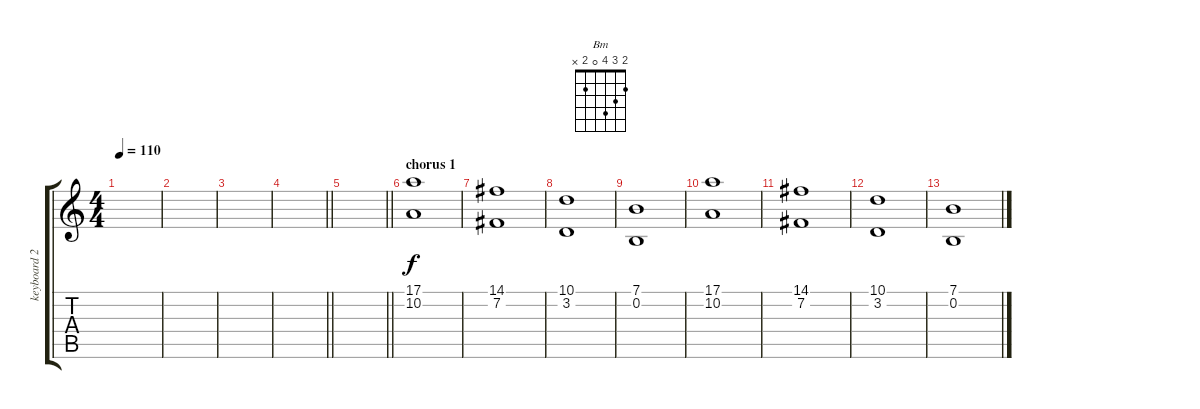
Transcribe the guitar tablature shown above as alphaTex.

\track ("keyboard 2" "keyboard 2") {instrument stringensemble1}
\staff {score tabs}
\tuning (E4 B3 G3 D3 A2 E2) {hide}
\chord ("Bm" 2 3 4 0 2 x)
\ts (4 4)
\tempo 110
\clef g2
\ks c
|
|
|
\barLineRight lightlight
|
\barLineRight lightlight
|
\section ("" "chorus 1")
(17.1 10.2).1 |
(14.1 7.2).1 |
(10.1 3.2).1 |
(7.1 0.2).1 |
(17.1 10.2).1 |
(14.1 7.2).1 |
(10.1 3.2).1 |
(7.1 0.2).1
